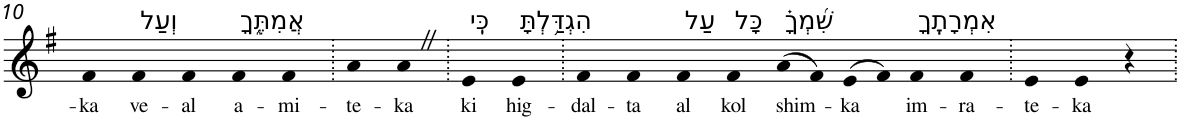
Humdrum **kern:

**kern	**text
*part1	*part1
*staff1	*staff1
*I"Piano	*
*I'Pno	*
!!LO:PB:g=z
*clefG2	*
*k[f#]	*
*G:	*
=10	=10
!	!LO:LY:b
4f#	-ka
!LO:TX:a:t=וְעַל	!
!	!LO:LY:b
4f#	ve-
!	!LO:LY:b
4f#	-al
!LO:TX:a:t=אֲמִתֶּ֑ךָ	!
!	!LO:LY:b
4f#	a-
!	!LO:LY:b
4f#	-mi-
=11.	=11.
!	!LO:LY:b
4a	-te-
!	!LO:LY:b
4aZ	-ka
=12.	=12.
!LO:TX:a:t=כִּֽי	!
!	!LO:LY:b
4e	ki
!LO:TX:a:t=הִגְדַּ֥לְתָּ	!
!	!LO:LY:b
4e	hig-
=13.	=13.
!	!LO:LY:b
4f#	-dal-
!	!LO:LY:b
4f#	-ta
!LO:TX:a:t=עַל	!
!	!LO:LY:b
4f#	al
!LO:TX:a:t=כָּל	!
!	!LO:LY:b
4f#	kol
!LO:TX:a:t=שִׁ֝מְךָ֗	!
!	!LO:LY:b
(>8a	shim-
8f#)	.
!	!LO:LY:b
(>8e	-ka
8f#)	.
!LO:TX:a:t=אִמְרָתֶֽךָ	!
!	!LO:LY:b
4f#	im-
!	!LO:LY:b
4f#	-ra-
=14.	=14.
!	!LO:LY:b
4e	-te-
!	!LO:LY:b
4e	-ka
4r	.
=.	=.
*-	*-
